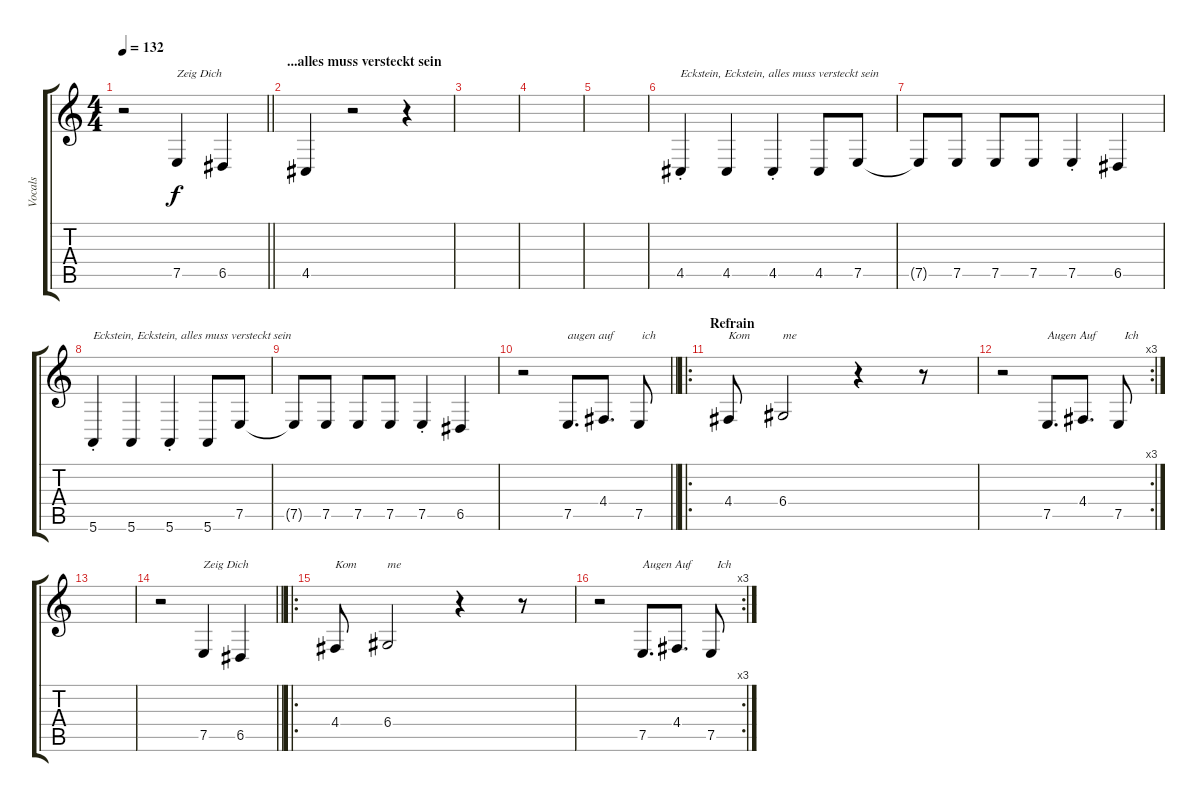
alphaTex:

\track ("Vocals" "Vocals") {instrument baritonesax}
\staff {score tabs}
\tuning (E4 B3 G3 D3 A2 E2) {hide}
\ts (4 4)
\tempo 132
\clef g2
\barLineRight lightlight
\ks c
r.2{dy f} 7.5.4{txt "Zeig Dich "} 6.5.4 |
\section ("" "...alles muss versteckt sein")
4.5.4 r.2 r.4 |
|
|
|
4.5{st}.4{txt "Eckstein, Eckstein, alles muss versteckt sein "} 4.5.4 4.5{st}.4 4.5.8 7.5.8 |
7.5{t}.8 7.5.8 7.5.8 7.5.8 7.5{st}.4 6.5.4 |
5.6{st}.4{txt "Eckstein, Eckstein, alles muss versteckt sein "} 5.6.4 5.6{st}.4 5.6.8 7.5.8 |
7.5{t}.8 7.5.8 7.5.8 7.5.8 7.5{st}.4 6.5.4 |
\barLineRight lightlight
r.2 7.5.8{d txt "augen auf"} 4.4.8{d} 7.5.8{txt " ich"} |
\ro
\section ("" "Refrain")
4.4.8{txt "Kom"} 6.4.2{txt "me"} r.4 r.8 |
\rc 3
r.2 7.5.8{d txt "Augen Auf"} 4.4.8{d} 7.5.8{txt "  Ich"} |
|
\barLineRight lightlight
r.2 7.5.4{txt "Zeig Dich "} 6.5.4 |
\ro
4.4.8{txt "Kom"} 6.4.2{txt "me"} r.4 r.8 |
\rc 3
r.2 7.5.8{d txt "Augen Auf"} 4.4.8{d} 7.5.8{txt "  Ich"}
